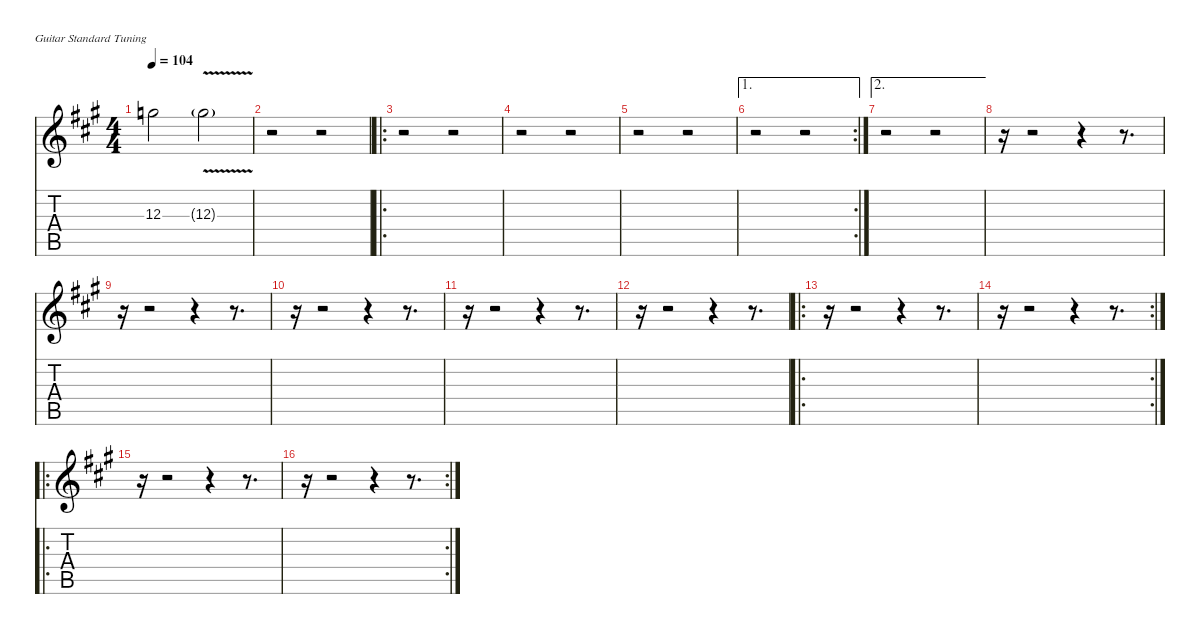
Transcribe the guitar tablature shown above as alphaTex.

\defaultSystemsLayout 4
\hideDynamics
\bracketExtendMode nobrackets
\singleTrackTrackNamePolicy hidden
\multiTrackTrackNamePolicy hidden
\otherSystemsTrackNameOrientation horizontal
\track ("Guitar Six" "el.guit.") {instrument electricguitarclean}
\staff {score tabs}
\tuning (E4 B3 G3 D3 A2 E2)
\ts (4 4)
\tempo 104
\clef g2
\ks a
12.3{acc forcenatural}.2{dy f beam Down} 12.3{v g acc forcenatural}.2{beam Down} |
r.2{beam Down} r.2{beam Down} |
\ro
r.2{beam Down} r.2{beam Down} |
r.2{beam Down} r.2{beam Down} |
r.2{beam Down} r.2{beam Down} |
\ae 1
\rc 2
r.2{beam Down} r.2{beam Down} |
\ae 2
r.2{beam Down} r.2{beam Down} |
r.16{beam Down} r.2{beam Down} r.4{beam Down} r.8{d beam Down} |
r.16{beam Down} r.2{beam Down} r.4{beam Down} r.8{d beam Down} |
r.16{beam Down} r.2{beam Down} r.4{beam Down} r.8{d beam Down} |
r.16{beam Down} r.2{beam Down} r.4{beam Down} r.8{d beam Down} |
r.16{beam Down} r.2{beam Down} r.4{beam Down} r.8{d beam Down} |
\ro
r.16{beam Down} r.2{beam Down} r.4{beam Down} r.8{d beam Down} |
\rc 2
r.16{beam Down} r.2{beam Down} r.4{beam Down} r.8{d beam Down} |
\ro
r.16{beam Down} r.2{beam Down} r.4{beam Down} r.8{d beam Down} |
\rc 2
r.16{beam Down} r.2{beam Down} r.4{beam Down} r.8{d beam Down}
